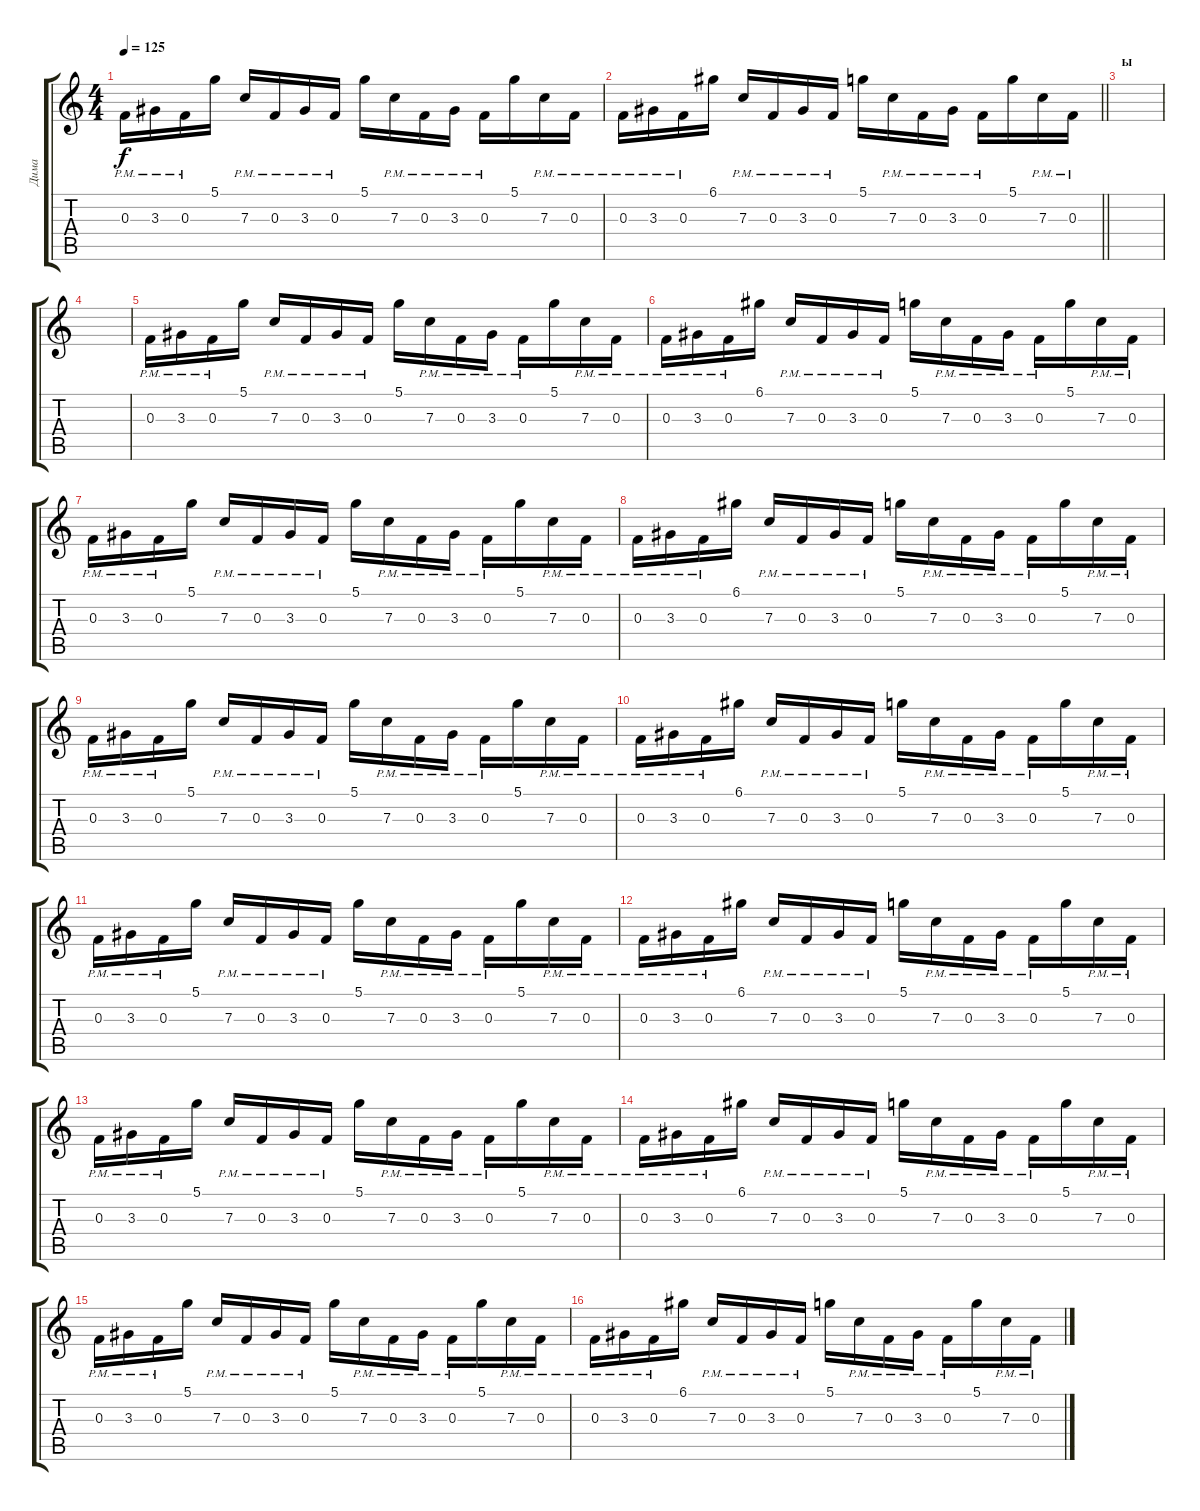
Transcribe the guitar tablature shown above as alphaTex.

\track ("Дима" "Дима") {instrument distortionguitar}
\staff {score tabs}
\tuning (D4 A3 F3 C3 G2 C2) {hide}
\ts (4 4)
\tempo 125
\clef g2
\ks c
0.3{pm}.16{dy f} 3.3{pm}.16 0.3{pm}.16 5.1.16 7.3{pm}.16 0.3{pm}.16 3.3{pm}.16 0.3{pm}.16 5.1.16 7.3{pm}.16 0.3{pm}.16 3.3{pm}.16 0.3{pm}.16 5.1.16 7.3{pm}.16 0.3{pm}.16 |
\barLineRight lightlight
0.3{pm}.16 3.3{pm}.16 0.3{pm}.16 6.1.16 7.3{pm}.16 0.3{pm}.16 3.3{pm}.16 0.3{pm}.16 5.1.16 7.3{pm}.16 0.3{pm}.16 3.3{pm}.16 0.3{pm}.16 5.1.16 7.3{pm}.16 0.3{pm}.16 |
\section ("" "ы")
|
|
0.3{pm}.16{balance 0 instrument distortionguitar} 3.3{pm}.16 0.3{pm}.16 5.1.16 7.3{pm}.16 0.3{pm}.16 3.3{pm}.16 0.3{pm}.16 5.1.16 7.3{pm}.16 0.3{pm}.16 3.3{pm}.16 0.3{pm}.16 5.1.16 7.3{pm}.16 0.3{pm}.16 |
0.3{pm}.16 3.3{pm}.16 0.3{pm}.16 6.1.16 7.3{pm}.16 0.3{pm}.16 3.3{pm}.16 0.3{pm}.16 5.1.16 7.3{pm}.16 0.3{pm}.16 3.3{pm}.16 0.3{pm}.16 5.1.16 7.3{pm}.16 0.3{pm}.16 |
0.3{pm}.16 3.3{pm}.16 0.3{pm}.16 5.1.16 7.3{pm}.16 0.3{pm}.16 3.3{pm}.16 0.3{pm}.16 5.1.16 7.3{pm}.16 0.3{pm}.16 3.3{pm}.16 0.3{pm}.16 5.1.16 7.3{pm}.16 0.3{pm}.16 |
0.3{pm}.16 3.3{pm}.16 0.3{pm}.16 6.1.16 7.3{pm}.16 0.3{pm}.16 3.3{pm}.16 0.3{pm}.16 5.1.16 7.3{pm}.16 0.3{pm}.16 3.3{pm}.16 0.3{pm}.16 5.1.16 7.3{pm}.16 0.3{pm}.16 |
0.3{pm}.16 3.3{pm}.16 0.3{pm}.16 5.1.16 7.3{pm}.16 0.3{pm}.16 3.3{pm}.16 0.3{pm}.16 5.1.16 7.3{pm}.16 0.3{pm}.16 3.3{pm}.16 0.3{pm}.16 5.1.16 7.3{pm}.16 0.3{pm}.16 |
0.3{pm}.16 3.3{pm}.16 0.3{pm}.16 6.1.16 7.3{pm}.16 0.3{pm}.16 3.3{pm}.16 0.3{pm}.16 5.1.16 7.3{pm}.16 0.3{pm}.16 3.3{pm}.16 0.3{pm}.16 5.1.16 7.3{pm}.16 0.3{pm}.16 |
0.3{pm}.16 3.3{pm}.16 0.3{pm}.16 5.1.16 7.3{pm}.16 0.3{pm}.16 3.3{pm}.16 0.3{pm}.16 5.1.16 7.3{pm}.16 0.3{pm}.16 3.3{pm}.16 0.3{pm}.16 5.1.16 7.3{pm}.16 0.3{pm}.16 |
0.3{pm}.16 3.3{pm}.16 0.3{pm}.16 6.1.16 7.3{pm}.16 0.3{pm}.16 3.3{pm}.16 0.3{pm}.16 5.1.16 7.3{pm}.16 0.3{pm}.16 3.3{pm}.16 0.3{pm}.16 5.1.16 7.3{pm}.16 0.3{pm}.16 |
0.3{pm}.16 3.3{pm}.16 0.3{pm}.16 5.1.16 7.3{pm}.16 0.3{pm}.16 3.3{pm}.16 0.3{pm}.16 5.1.16 7.3{pm}.16 0.3{pm}.16 3.3{pm}.16 0.3{pm}.16 5.1.16 7.3{pm}.16 0.3{pm}.16 |
0.3{pm}.16 3.3{pm}.16 0.3{pm}.16 6.1.16 7.3{pm}.16 0.3{pm}.16 3.3{pm}.16 0.3{pm}.16 5.1.16 7.3{pm}.16 0.3{pm}.16 3.3{pm}.16 0.3{pm}.16 5.1.16 7.3{pm}.16 0.3{pm}.16 |
0.3{pm}.16{volume 0} 3.3{pm}.16 0.3{pm}.16 5.1.16 7.3{pm}.16 0.3{pm}.16 3.3{pm}.16 0.3{pm}.16 5.1.16 7.3{pm}.16 0.3{pm}.16 3.3{pm}.16 0.3{pm}.16 5.1.16 7.3{pm}.16 0.3{pm}.16 |
0.3{pm}.16 3.3{pm}.16 0.3{pm}.16 6.1.16 7.3{pm}.16 0.3{pm}.16 3.3{pm}.16 0.3{pm}.16 5.1.16 7.3{pm}.16 0.3{pm}.16 3.3{pm}.16 0.3{pm}.16 5.1.16 7.3{pm}.16 0.3{pm}.16
